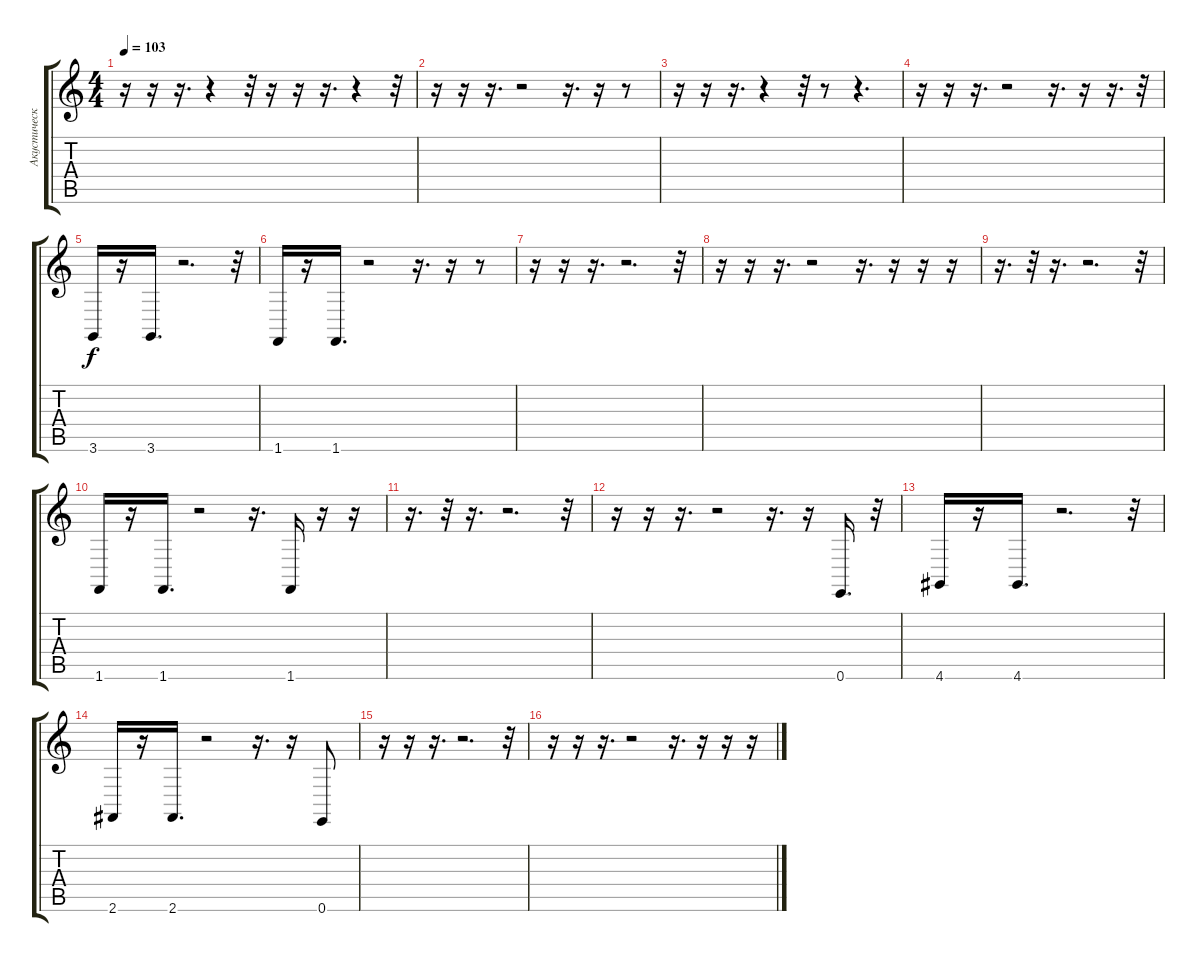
\track ("Акустический Гранд Роял" "Акустическ") {instrument acousticgrandpiano}
\staff {score tabs}
\tuning (E4 B3 G3 D3 A2 E2) {hide}
\ts (4 4)
\tempo 103
\clef g2
\ks c
r.16{dy f} r.16 r.16{d} r.4 r.32 r.16 r.16 r.16{d} r.4 r.32 |
r.16 r.16 r.16{d} r.2 r.16{d} r.16 r.8 |
r.16 r.16 r.16{d} r.4 r.32 r.8 r.4{d} |
r.16 r.16 r.16{d} r.2 r.16{d} r.16 r.16{d} r.32 |
3.6.16 r.16 3.6.16{d} r.2{d} r.32 |
1.6.16 r.16 1.6.16{d} r.2 r.16{d} r.16 r.8 |
r.16 r.16 r.16{d} r.2{d} r.32 |
r.16 r.16 r.16{d} r.2 r.16{d} r.16 r.16 r.16 |
r.16{d} r.32 r.16{d} r.2{d} r.32 |
1.6.16 r.16 1.6.16{d} r.2 r.16{d} 1.6.16 r.16 r.16 |
r.16{d} r.32 r.16{d} r.2{d} r.32 |
r.16 r.16 r.16{d} r.2 r.16{d} r.16 0.6.16{d} r.32 |
4.6.16 r.16 4.6.16{d} r.2{d} r.32 |
2.6.16 r.16 2.6.16{d} r.2 r.16{d} r.16 0.6.8 |
r.16 r.16 r.16{d} r.2{d} r.32 |
r.16 r.16 r.16{d} r.2 r.16{d} r.16 r.16 r.16
